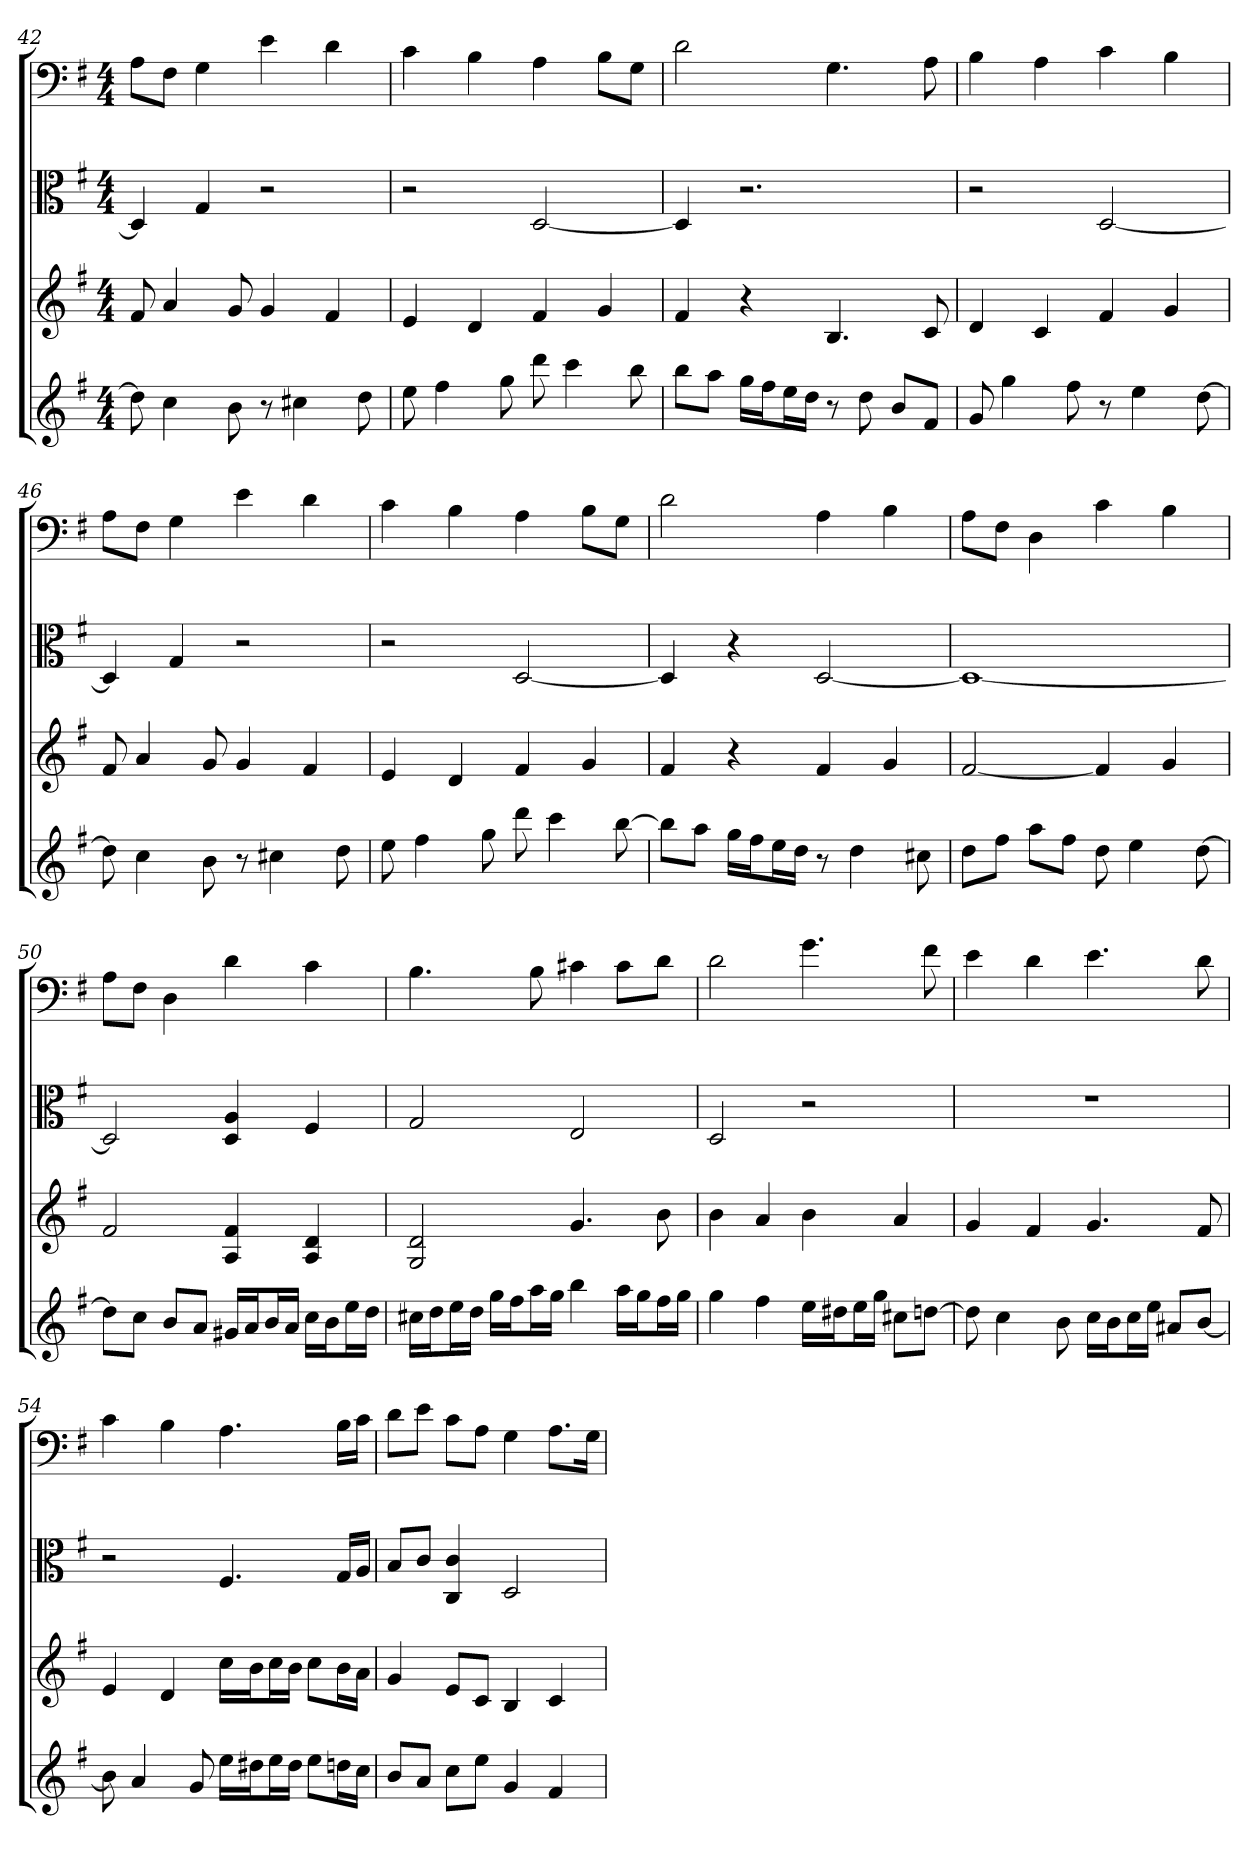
**kern	**kern	**kern	**kern
*part4	*part3	*part2	*part1
*staff4	*staff3	*staff2	*staff1
*	*	*clefC3	*clefF4
*k[f#]	*k[f#]	*k[f#]	*k[f#]
*G:	*G:	*G:	*G:
*M4/4	*M4/4	*M4/4	*M4/4
=42	=42	=42	=42
8dd]	8f#	4D]	8A\L
4cc	4a	.	8F#\J
.	.	4G	4G
8b	8g	.	.
8r	4g	2r	4e
4cc#X	.	.	.
.	4f#	.	4d
8dd	.	.	.
=43	=43	=43	=43
8ee	4e	2r	4c
4ff#	.	.	.
.	4d	.	4B
8gg	.	.	.
8ddd	4f#	[2D	4A
4ccc	.	.	.
.	4g	.	8B\L
8bb	.	.	8G\J
=44	=44	=44	=44
8bbL	4f#	4D]	2d
8aaJ	.	.	.
16ggLL	4r	2.r	.
16ff#J	.	.	.
16eeL	.	.	.
16ddJJ	.	.	.
8r	4.B	.	4.G
8dd	.	.	.
8bL	.	.	.
8f#J	8c	.	8A
=45	=45	=45	=45
8g	4d	2r	4B
4gg	.	.	.
.	4c	.	4A
8ff#	.	.	.
8r	4f#	[2D	4c
4ee	.	.	.
.	4g	.	4B
[8dd	.	.	.
=46	=46	=46	=46
8dd]	8f#	4D]	8A\L
4cc	4a	.	8F#\J
.	.	4G	4G
8b	8g	.	.
8r	4g	2r	4e
4cc#X	.	.	.
.	4f#	.	4d
8dd	.	.	.
=47	=47	=47	=47
8ee	4e	2r	4c
4ff#	.	.	.
.	4d	.	4B
8gg	.	.	.
8ddd	4f#	[2D	4A
4ccc	.	.	.
.	4g	.	8B\L
[8bb	.	.	8G\J
=48	=48	=48	=48
8bbL]	4f#	4D]	2d
8aaJ	.	.	.
16ggLL	4r	4r	.
16ff#J	.	.	.
16eeL	.	.	.
16ddJJ	.	.	.
8r	4f#	[2D	4A
4dd	.	.	.
.	4g	.	4B
8cc#X	.	.	.
=49	=49	=49	=49
8ddL	[2f#	1D_	8A\L
8ff#J	.	.	8F#\J
8aaL	.	.	4D
8ff#J	.	.	.
8dd	4f#]	.	4c
4ee	.	.	.
.	4g	.	4B
[8dd	.	.	.
=50	=50	=50	=50
8ddL]	2f#	2D]	8A\L
8ccJ	.	.	8F#\J
8bL	.	.	4D
8aJ	.	.	.
16g#XLL	4A 4f#	4D 4A	4d
16aJ	.	.	.
16bL	.	.	.
16aJJ	.	.	.
16ccLL	4A 4d	4F#	4c
16bJ	.	.	.
16eeL	.	.	.
16ddJJ	.	.	.
=51	=51	=51	=51
16cc#XLL	2G 2d	2G	4.B
16ddJ	.	.	.
16eeL	.	.	.
16ddJJ	.	.	.
16ggLL	.	.	.
16ff#J	.	.	.
16aaL	.	.	8B
16ggJJ	.	.	.
4bb	4.g	2E	4c#X
16aaLL	.	.	8c#\L
16ggJ	.	.	.
16ff#L	8b	.	8d\J
16ggJJ	.	.	.
=52	=52	=52	=52
4gg	4b	2D	2d
4ff#	4a	.	.
16eeLL	4b	2r	4.g
16dd#XJ	.	.	.
16eeL	.	.	.
16ggJJ	.	.	.
8cc#XL	4a	.	.
[8ddnJ	.	.	8f#
=53	=53	=53	=53
8dd]	4g	1r	4e
4cc	.	.	.
.	4f#	.	4d
8b	.	.	.
16ccLL	4.g	.	4.e
16bJ	.	.	.
16ccL	.	.	.
16eeJJ	.	.	.
8a#XL	.	.	.
[8bJ	8f#	.	8d
=54	=54	=54	=54
8b]	4e	2r	4c
4a	.	.	.
.	4d	.	4B
8g	.	.	.
16eeLL	16ccLL	4.F#	4.A
16dd#XJ	16bJ	.	.
16eeL	16ccL	.	.
16dd#JJ	16bJJ	.	.
8eeL	8ccL	.	.
16ddnL	16bL	16G/LL	16B\LL
16ccJJ	16aJJ	16A/JJ	16c\JJ
=55	=55	=55	=55
8bL	4g	8B/L	8d\L
8aJ	.	8c/J	8e\J
8ccL	8eL	4C 4c	8c\L
8eeJ	8cJ	.	8A\J
4g	4B	2D	4G
4f#	4c	.	8.A\L
.	.	.	16G\Jk
=	=	=	=
*-	*-	*-	*-
